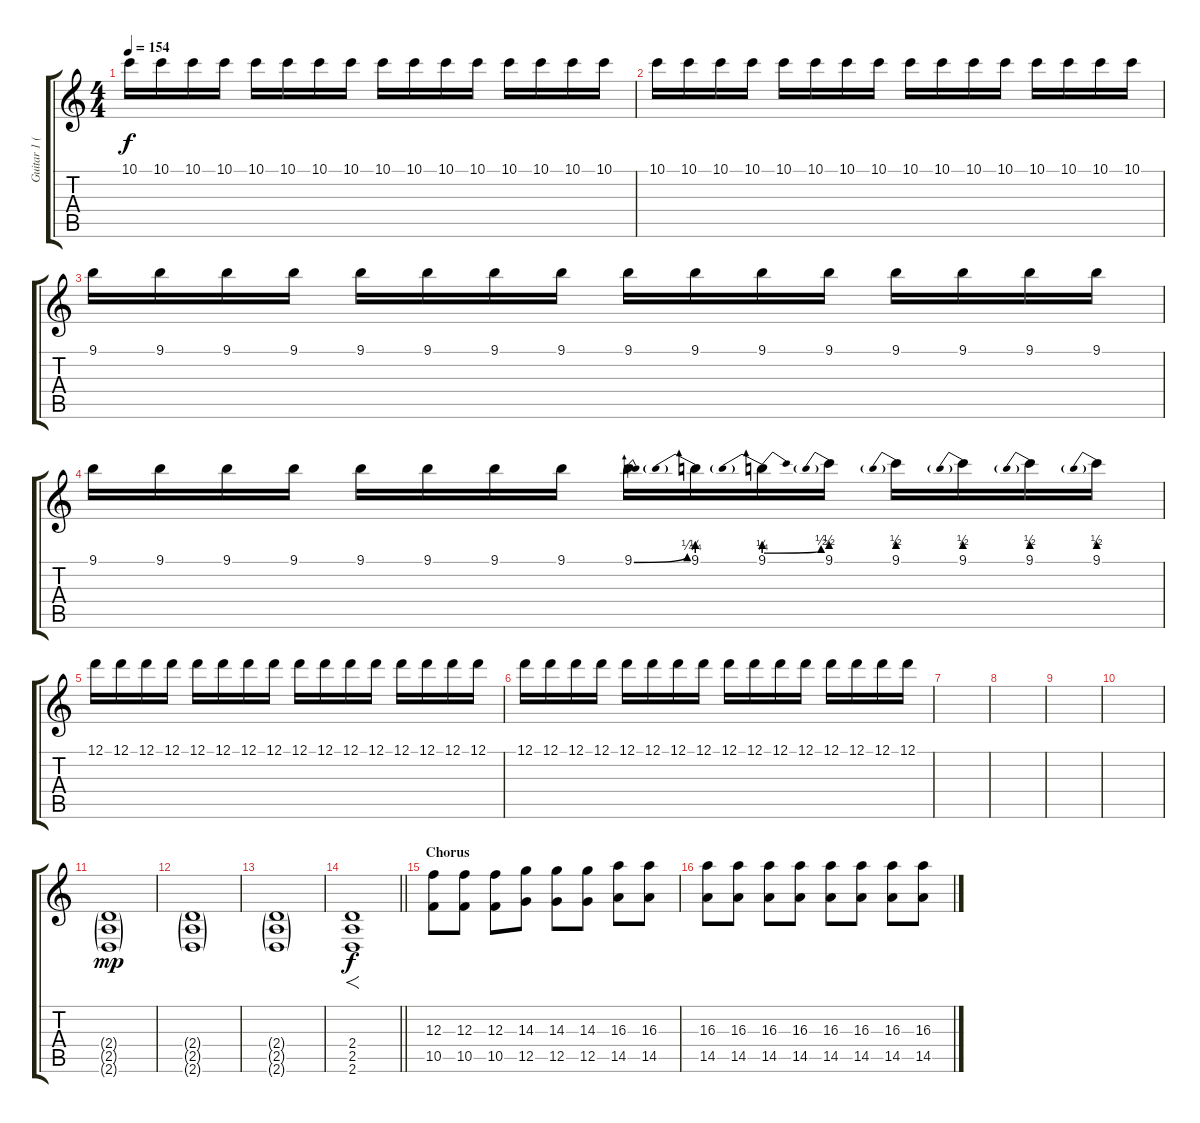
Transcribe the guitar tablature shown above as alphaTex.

\track ("Guitar 1 (Dan Jacobs)" "Guitar 1 (") {instrument distortionguitar}
\staff {score tabs}
\tuning (D4 A3 F3 C3 G2 C2) {hide}
\ts (4 4)
\tempo 154
\clef g2
\ks c
10.1.16{dy f} 10.1.16 10.1.16 10.1.16 10.1.16 10.1.16 10.1.16 10.1.16 10.1.16 10.1.16 10.1.16 10.1.16 10.1.16 10.1.16 10.1.16 10.1.16 |
10.1.16 10.1.16 10.1.16 10.1.16 10.1.16 10.1.16 10.1.16 10.1.16 10.1.16 10.1.16 10.1.16 10.1.16 10.1.16 10.1.16 10.1.16 10.1.16 |
9.1.16 9.1.16 9.1.16 9.1.16 9.1.16 9.1.16 9.1.16 9.1.16 9.1.16 9.1.16 9.1.16 9.1.16 9.1.16 9.1.16 9.1.16 9.1.16 |
9.1.16 9.1.16 9.1.16 9.1.16 9.1.16 9.1.16 9.1.16 9.1.16 9.1{be (bend 0 0 60 1)}.16 9.1{be (prebend 0 1 60 1)}.16 9.1{be (prebendbend 0 1 60 2)}.16 9.1{be (prebend 0 2 60 2)}.16 9.1{be (prebend 0 2 60 2)}.16 9.1{be (prebend 0 2 60 2)}.16 9.1{be (prebend 0 2 60 2)}.16 9.1{be (prebend 0 2 60 2)}.16 |
12.1.16 12.1.16 12.1.16 12.1.16 12.1.16 12.1.16 12.1.16 12.1.16 12.1.16 12.1.16 12.1.16 12.1.16 12.1.16 12.1.16 12.1.16 12.1.16 |
12.1.16 12.1.16 12.1.16 12.1.16 12.1.16 12.1.16 12.1.16 12.1.16 12.1.16 12.1.16 12.1.16 12.1.16 12.1.16 12.1.16 12.1.16 12.1.16 |
|
|
|
|
(2.4{g} 2.5{g} 2.6{g}).1{dy mp} |
(2.4{g} 2.5{g} 2.6{g}).1 |
(2.4{g} 2.5{g} 2.6{g}).1 |
\barLineRight lightlight
(2.4 2.5 2.6).1{f dy f} |
\section ("" "Chorus")
(12.3 10.5).8 (12.3 10.5).8 (12.3 10.5).8 (14.3 12.5).8 (14.3 12.5).8 (14.3 12.5).8 (16.3 14.5).8 (16.3 14.5).8 |
(16.3 14.5).8 (16.3 14.5).8 (16.3 14.5).8 (16.3 14.5).8 (16.3 14.5).8 (16.3 14.5).8 (16.3 14.5).8 (16.3 14.5).8
